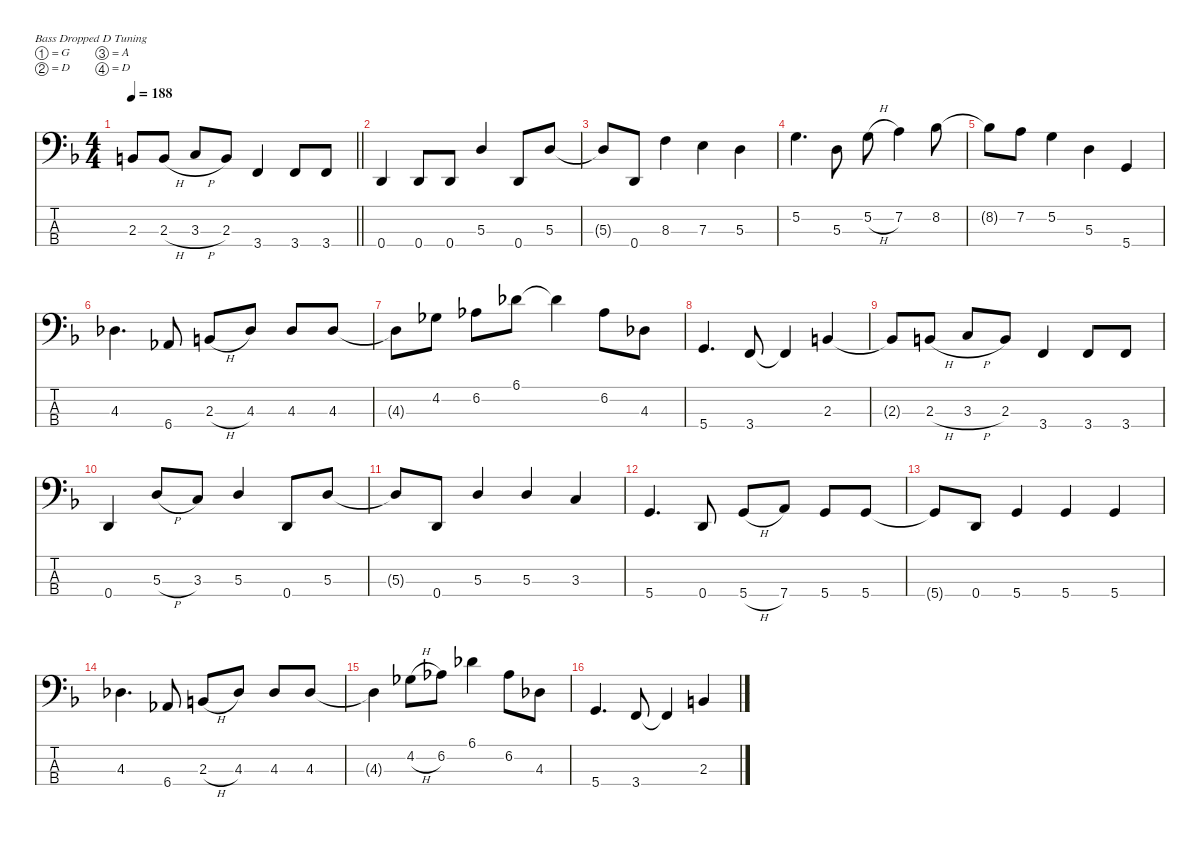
\defaultSystemsLayout 4
\hideDynamics
\bracketExtendMode nobrackets
\singleTrackTrackNamePolicy hidden
\multiTrackTrackNamePolicy hidden
\firstSystemTrackNameMode fullname
\firstSystemTrackNameOrientation horizontal
\otherSystemsTrackNameOrientation horizontal
\track ("Martin Mendez" "el.bs.") {defaultSystemsLayout 4 instrument electricbassfinger}
\staff {score tabs}
\tuning (G2 D2 A1 D1)
\ts (4 4)
\tempo 188
\clef f4
\barLineRight lightlight
\ks dminor
2.3{t acc forcenatural}.8{dy f beam Up} 2.3{h acc forcenatural}.8{beam Up} 3.3{h acc forcenatural}.8{beam Up} 2.3{acc forcenatural}.8{beam Up} 3.4{acc forcenatural}.4{beam Up} 3.4{acc forcenatural}.8{beam Up} 3.4{acc forcenatural}.8{beam Up} |
0.4{acc forcenatural}.4{beam Up} 0.4{acc forcenatural}.8{beam Up} 0.4{acc forcenatural}.8{beam Up} 5.3{acc forcenatural}.4{beam Up} 0.4{acc forcenatural}.8{beam Up} 5.3{acc forcenatural}.8{beam Up} |
5.3{t acc forcenatural}.8{beam Up} 0.4{acc forcenatural}.8{beam Up} 8.3{acc forcenatural}.4{beam Down} 7.3{acc forcenatural}.4{beam Down} 5.3{acc forcenatural}.4{beam Down} |
5.2{acc forcenatural}.4{d beam Down} 5.3{acc forcenatural}.8{beam Down} 5.2{h acc forcenatural}.8{beam Down} 7.2{acc forcenatural}.4{beam Down} 8.2{acc b}.8{beam Down} |
8.2{t acc b}.8{beam Down} 7.2{acc forcenatural}.8{beam Down} 5.2{acc forcenatural}.4{beam Down} 5.3{acc forcenatural}.4{beam Down} 5.4{acc forcenatural}.4{beam Up} |
4.3{acc b}.4{d beam Down} 6.4{acc b}.8{beam Up} 2.3{h acc forcenatural}.8{beam Up} 4.3{acc b}.8{beam Up} 4.3{acc b}.8{beam Up} 4.3{acc b}.8{beam Up} |
4.3{t acc b}.8{beam Down} 4.2{acc b}.8{beam Down} 6.2{acc b}.8{beam Down} 6.1{acc b}.8{beam Down} 6.1{t acc b}.4{beam Down} 6.2{acc b}.8{beam Down} 4.3{acc b}.8{beam Down} |
5.4{acc forcenatural}.4{d beam Up} 3.4{acc forcenatural}.8{beam Up} 3.4{t acc forcenatural}.4{beam Up} 2.3{acc forcenatural}.4{beam Up} |
2.3{t acc forcenatural}.8{beam Up} 2.3{h acc forcenatural}.8{beam Up} 3.3{h acc forcenatural}.8{beam Up} 2.3{acc forcenatural}.8{beam Up} 3.4{acc forcenatural}.4{beam Up} 3.4{acc forcenatural}.8{beam Up} 3.4{acc forcenatural}.8{beam Up} |
0.4{acc forcenatural}.4{beam Up} 5.3{h acc forcenatural}.8{beam Up} 3.3{acc forcenatural}.8{beam Up} 5.3{acc forcenatural}.4{beam Up} 0.4{acc forcenatural}.8{beam Up} 5.3{acc forcenatural}.8{beam Up} |
5.3{t acc forcenatural}.8{beam Up} 0.4{acc forcenatural}.8{beam Up} 5.3{acc forcenatural}.4{beam Up} 5.3{acc forcenatural}.4{beam Up} 3.3{acc forcenatural}.4{beam Up} |
5.4{acc forcenatural}.4{d beam Up} 0.4{acc forcenatural}.8{beam Up} 5.4{h acc forcenatural}.8{beam Up} 7.4{acc forcenatural}.8{beam Up} 5.4{acc forcenatural}.8{beam Up} 5.4{acc forcenatural}.8{beam Up} |
5.4{t acc forcenatural}.8{beam Up} 0.4{acc forcenatural}.8{beam Up} 5.4{acc forcenatural}.4{beam Up} 5.4{acc forcenatural}.4{beam Up} 5.4{acc forcenatural}.4{beam Up} |
4.3{acc b}.4{d beam Down} 6.4{acc b}.8{beam Up} 2.3{h acc forcenatural}.8{beam Up} 4.3{acc b}.8{beam Up} 4.3{acc b}.8{beam Up} 4.3{acc b}.8{beam Up} |
4.3{t acc b}.4{beam Down} 4.2{h acc b}.8{beam Down} 6.2{acc b}.8{beam Down} 6.1{acc b}.4{beam Down} 6.2{acc b}.8{beam Down} 4.3{acc b}.8{beam Down} |
5.4{acc forcenatural}.4{d beam Up} 3.4{acc forcenatural}.8{beam Up} 3.4{t acc forcenatural}.4{beam Up} 2.3{acc forcenatural}.4{beam Up}
